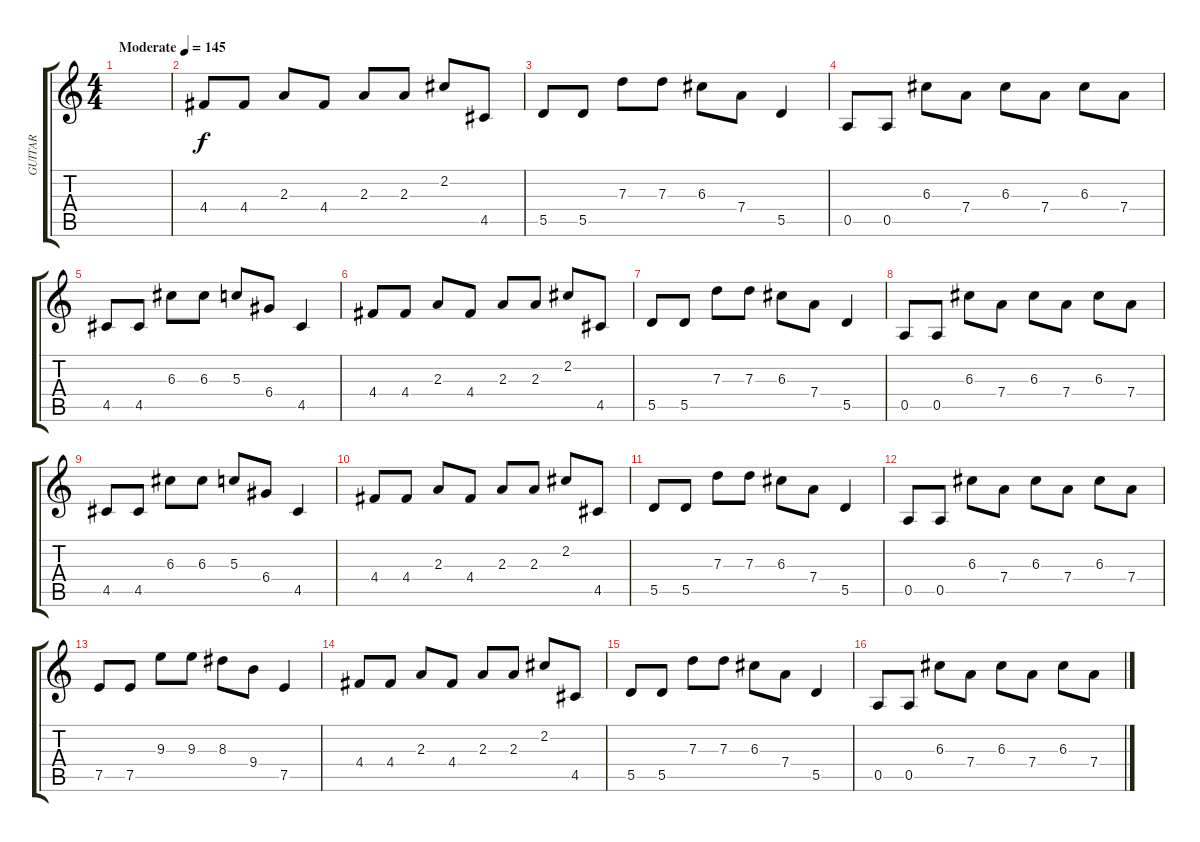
\track ("GUITAR" "GUITAR") {instrument overdrivenguitar}
\staff {score tabs}
\tuning (E4 B3 G3 D3 A2 E2) {hide}
\ts (4 4)
\tempo (145 "Moderate")
\clef g2
\ks c
|
4.4.8 4.4.8 2.3.8 4.4.8 2.3.8 2.3.8 2.2.8 4.5.8 |
5.5.8 5.5.8 7.3.8 7.3.8 6.3.8 7.4.8 5.5.4 |
0.5.8 0.5.8 6.3.8 7.4.8 6.3.8 7.4.8 6.3.8 7.4.8 |
4.5.8 4.5.8 6.3.8 6.3.8 5.3.8 6.4.8 4.5.4 |
4.4.8 4.4.8 2.3.8 4.4.8 2.3.8 2.3.8 2.2.8 4.5.8 |
5.5.8 5.5.8 7.3.8 7.3.8 6.3.8 7.4.8 5.5.4 |
0.5.8 0.5.8 6.3.8 7.4.8 6.3.8 7.4.8 6.3.8 7.4.8 |
4.5.8 4.5.8 6.3.8 6.3.8 5.3.8 6.4.8 4.5.4 |
4.4.8 4.4.8 2.3.8 4.4.8 2.3.8 2.3.8 2.2.8 4.5.8 |
5.5.8 5.5.8 7.3.8 7.3.8 6.3.8 7.4.8 5.5.4 |
0.5.8 0.5.8 6.3.8 7.4.8 6.3.8 7.4.8 6.3.8 7.4.8 |
7.5.8 7.5.8 9.3.8 9.3.8 8.3.8 9.4.8 7.5.4 |
4.4.8 4.4.8 2.3.8 4.4.8 2.3.8 2.3.8 2.2.8 4.5.8 |
5.5.8 5.5.8 7.3.8 7.3.8 6.3.8 7.4.8 5.5.4 |
0.5.8 0.5.8 6.3.8 7.4.8 6.3.8 7.4.8 6.3.8 7.4.8
